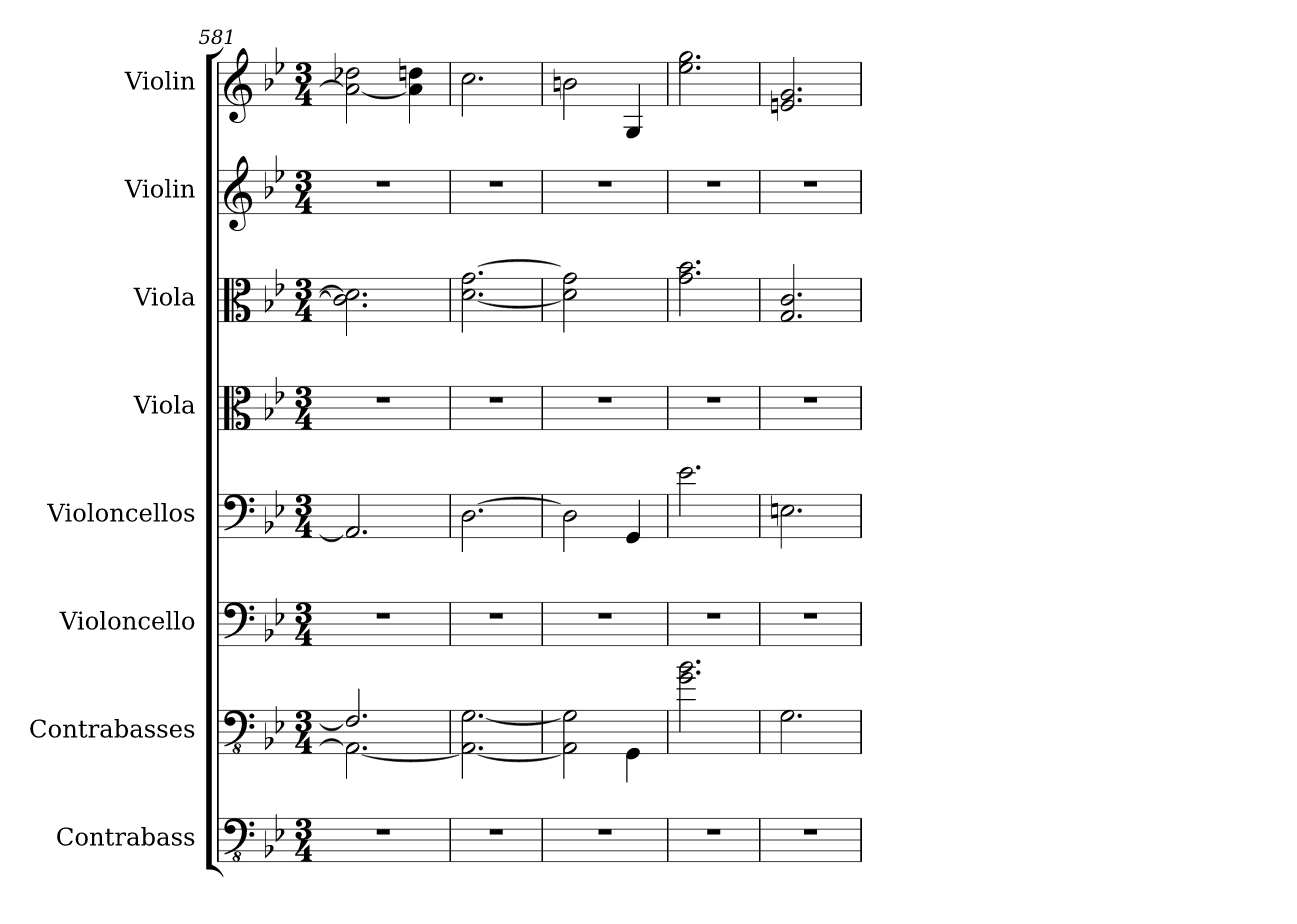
**kern	**kern	**kern	**kern	**kern	**kern	**kern	**kern
*part8	*part7	*part6	*part5	*part4	*part3	*part2	*part1
*staff8	*staff7	*staff6	*staff5	*staff4	*staff3	*staff2	*staff1
*I"Contrabass	*I"Contrabasses	*I"Violoncello	*I"Violoncellos	*I"Viola	*I"Viola	*I"Violin	*I"Violin
*I'Cb.	*I'Cbs.	*I'Vc.	*I'Vcs.	*I'Vla.	*I'Vla.	*I'Vln.	*I'Vln.
*clefFv4	*clefFv4	*clefF4	*clefF4	*clefC3	*clefC3	*clefG2	*clefG2
*ITrd7c12	*	*	*	*	*	*	*
*k[b-e-]	*k[b-e-]	*k[b-e-]	*k[b-e-]	*k[b-e-]	*k[b-e-]	*k[b-e-]	*k[b-e-]
*M3/4	*M3/4	*M3/4	*M3/4	*M3/4	*M3/4	*M3/4	*M3/4
=581	=581	=581	=581	=581	=581	=581	=581
*	*^	*	*	*	*	*	*^
2.r	2.FF#/]	2.AAA\_	2.r	2.AA/]	2.r	2.c\] 2.d\]	2.r	2.ryy	2a\_ 2dd-X\
.	.	.	.	.	.	.	.	.	4a\] 4ddn\
*	*	*	*	*	*	*	*	*v	*v
=582	=582	=582	=582	=582	=582	=582	=582	=582
2.r	2.ryy	2.AAA\_ [2.GG\	2.r	[2.D\	2.r	[2.d\ [2.g\	2.r	2.cc\
!!LO:PB:g=z
=583	=583	=583	=583	=583	=583	=583	=583	=583
2.r	2.ryy	2AAA\] 2GG\]	2.r	2D\]	2.r	2d\] 2g\]	2.r	2bn\
.	.	4GGG\	.	4GG/	.	4ryy	.	4G/
*	*v	*v	*	*	*	*	*	*
!!LO:PB:g=z
=584	=584	=584	=584	=584	=584	=584	=584
2.r	2.G\ 2.B-\	2.r	2.e-\	2.r	2.g\ 2.b-\	2.r	2.ee-\ 2.gg\
=585	=585	=585	=585	=585	=585	=585	=585
2.r	2.GG\	2.r	2.En\	2.r	2.G/ 2.c/	2.r	2.en/ 2.g/
=	=	=	=	=	=	=	=
*-	*-	*-	*-	*-	*-	*-	*-
